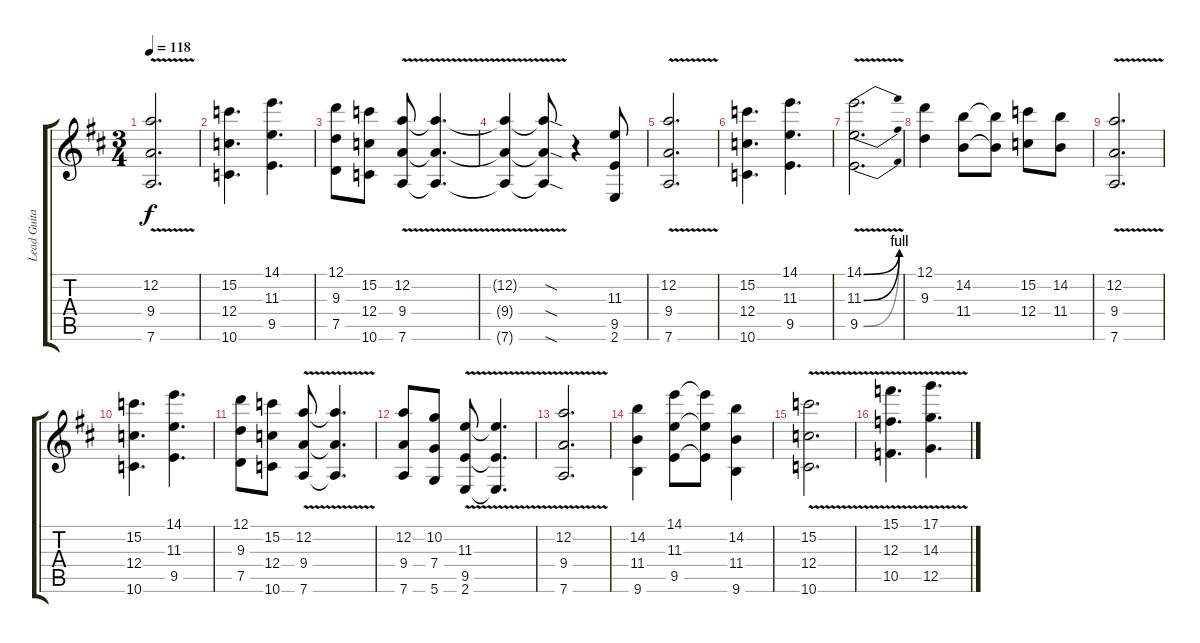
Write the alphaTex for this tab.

\track ("Lead Guitar 2" "Lead Guita") {instrument distortionguitar}
\staff {score tabs}
\tuning (D4 A3 F3 C3 G2 D2) {hide}
\ts (3 4)
\tempo 118
\clef g2
\ks bminor
(12.2{v} 9.4{v} 7.6{v}).2{d dy f} |
(15.2 12.4 10.6).4{d} (14.1 11.3 9.5).4{d} |
(12.1 9.3 7.5).8 (15.2 12.4 10.6).8 (12.2{v} 9.4{v} 7.6{v}).8 (12.2{v t} 9.4{v t} 7.6{v t}).4{d} |
(12.2{v t} 9.4{v t} 7.6{v t}).4 (12.2{sod t} 9.4{sod t} 7.6{sod t}).8 r.4 (11.3 9.5 2.6).8 |
(12.2{v} 9.4{v} 7.6{v}).2{d} |
(15.2 12.4 10.6).4{d} (14.1 11.3 9.5).4{d} |
(14.1{be (bend 0 0 60 4) v} 11.3{be (bend 0 0 60 4) v} 9.5{be (bend 0 0 60 4) v}).2{d} |
(12.1 9.3).4 (14.2 11.4).8 (14.2{t} 11.4{t}).8 (15.2 12.4).8 (14.2 11.4).8 |
(12.2{v} 9.4{v} 7.6{v}).2{d} |
(15.2 12.4 10.6).4{d} (14.1 11.3 9.5).4{d} |
(12.1 9.3 7.5).8 (15.2 12.4 10.6).8 (12.2{v} 9.4{v} 7.6{v}).8 (12.2{v t} 9.4{v t} 7.6{v t}).4{d} |
(12.2 9.4 7.6).8 (10.2 7.4 5.6).8 (11.3{v} 9.5{v} 2.6{v}).8 (11.3{v t} 9.5{v t} 2.6{v t}).4{d} |
(12.2{v} 9.4{v} 7.6{v}).2{d} |
(14.2 11.4 9.6).4 (14.1 11.3 9.5).8 (14.1{t} 11.3{t} 9.5{t}).8 (14.2 11.4 9.6).4 |
(15.2{v} 12.4{v} 10.6{v}).2{d} |
(15.1{v} 12.3{v} 10.5{v}).4{d} (17.1{v} 14.3{v} 12.5{v}).4{d}
